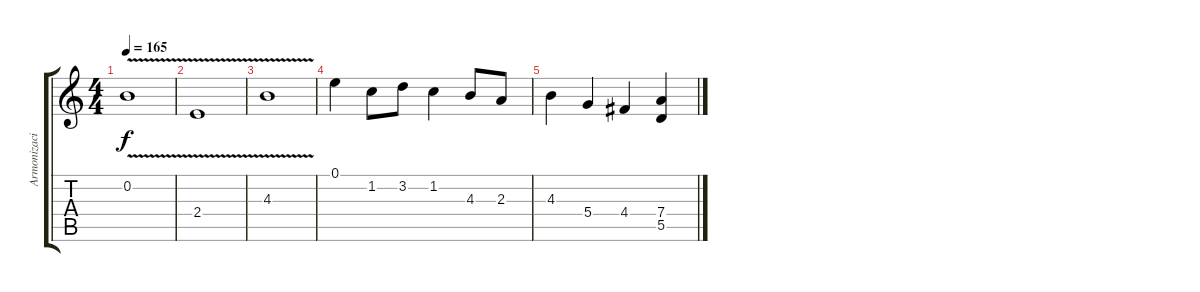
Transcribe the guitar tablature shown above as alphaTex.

\track ("Armonizaciones" "Armonizaci") {instrument distortionguitar}
\staff {score tabs}
\tuning (E4 B3 G3 D3 A2 E2) {hide}
\ts (4 4)
\tempo 165
\clef g2
\ks c
0.2{v}.1{dy f} |
2.4{v}.1 |
4.3{v}.1 |
0.1.4 1.2.8 3.2.8 1.2.4 4.3.8 2.3.8 |
4.3.4 5.4.4 4.4.4 (7.4 5.5).4
